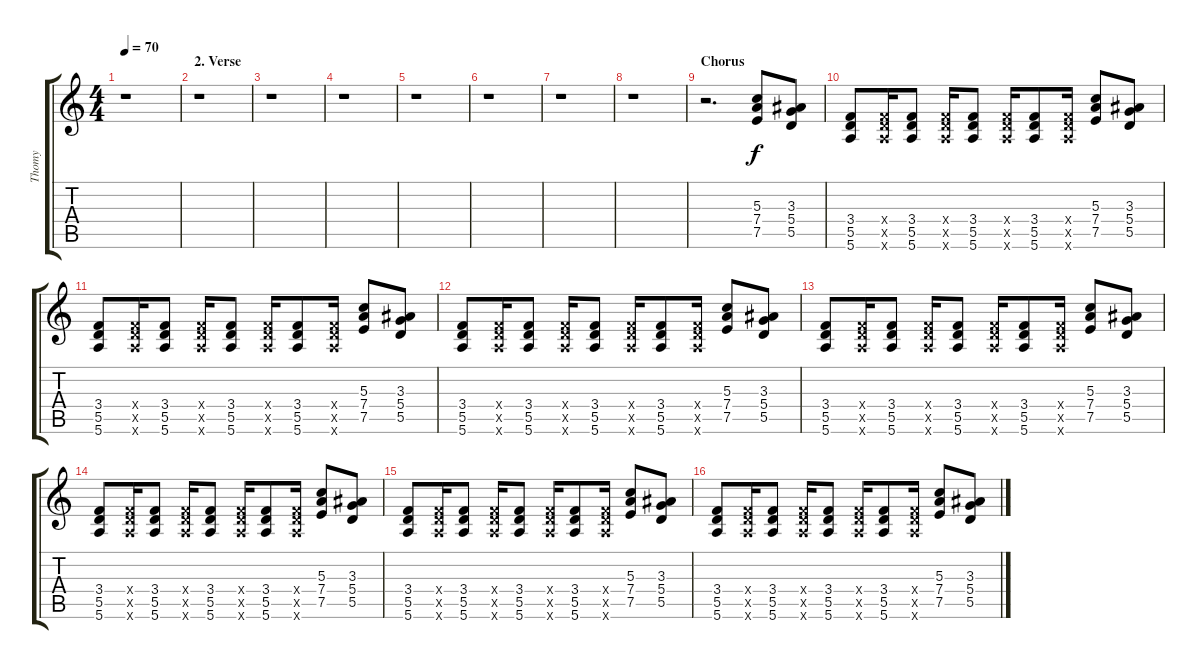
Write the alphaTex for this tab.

\track ("Thomy" "Thomy") {instrument distortionguitar}
\staff {score tabs}
\tuning (E4 B3 G3 D3 A2 E2) {hide}
\ts (4 4)
\tempo 70
\clef g2
\ks c
r.1{dy f} |
\section ("" "2. Verse")
r.1 |
r.1 |
r.1 |
r.1 |
r.1 |
r.1 |
r.1 |
\section ("" "Chorus")
r.2{d} (5.3 7.4 7.5).8 (3.3 5.4 5.5).8 |
(3.4 5.5 5.6).8 (3.4{x} 5.5{x} 5.6{x}).16 (3.4 5.5 5.6).8 (3.4{x} 5.5{x} 5.6{x}).16 (3.4 5.5 5.6).8 (3.4{x} 5.5{x} 5.6{x}).16 (3.4 5.5 5.6).8 (3.4{x} 5.5{x} 5.6{x}).16 (5.3 7.4 7.5).8 (3.3 5.4 5.5).8 |
(3.4 5.5 5.6).8 (3.4{x} 5.5{x} 5.6{x}).16 (3.4 5.5 5.6).8 (3.4{x} 5.5{x} 5.6{x}).16 (3.4 5.5 5.6).8 (3.4{x} 5.5{x} 5.6{x}).16 (3.4 5.5 5.6).8 (3.4{x} 5.5{x} 5.6{x}).16 (5.3 7.4 7.5).8 (3.3 5.4 5.5).8 |
(3.4 5.5 5.6).8 (3.4{x} 5.5{x} 5.6{x}).16 (3.4 5.5 5.6).8 (3.4{x} 5.5{x} 5.6{x}).16 (3.4 5.5 5.6).8 (3.4{x} 5.5{x} 5.6{x}).16 (3.4 5.5 5.6).8 (3.4{x} 5.5{x} 5.6{x}).16 (5.3 7.4 7.5).8 (3.3 5.4 5.5).8 |
(3.4 5.5 5.6).8 (3.4{x} 5.5{x} 5.6{x}).16 (3.4 5.5 5.6).8 (3.4{x} 5.5{x} 5.6{x}).16 (3.4 5.5 5.6).8 (3.4{x} 5.5{x} 5.6{x}).16 (3.4 5.5 5.6).8 (3.4{x} 5.5{x} 5.6{x}).16 (5.3 7.4 7.5).8 (3.3 5.4 5.5).8 |
(3.4 5.5 5.6).8 (3.4{x} 5.5{x} 5.6{x}).16 (3.4 5.5 5.6).8 (3.4{x} 5.5{x} 5.6{x}).16 (3.4 5.5 5.6).8 (3.4{x} 5.5{x} 5.6{x}).16 (3.4 5.5 5.6).8 (3.4{x} 5.5{x} 5.6{x}).16 (5.3 7.4 7.5).8 (3.3 5.4 5.5).8 |
(3.4 5.5 5.6).8 (3.4{x} 5.5{x} 5.6{x}).16 (3.4 5.5 5.6).8 (3.4{x} 5.5{x} 5.6{x}).16 (3.4 5.5 5.6).8 (3.4{x} 5.5{x} 5.6{x}).16 (3.4 5.5 5.6).8 (3.4{x} 5.5{x} 5.6{x}).16 (5.3 7.4 7.5).8 (3.3 5.4 5.5).8 |
(3.4 5.5 5.6).8 (3.4{x} 5.5{x} 5.6{x}).16 (3.4 5.5 5.6).8 (3.4{x} 5.5{x} 5.6{x}).16 (3.4 5.5 5.6).8 (3.4{x} 5.5{x} 5.6{x}).16 (3.4 5.5 5.6).8 (3.4{x} 5.5{x} 5.6{x}).16 (5.3 7.4 7.5).8 (3.3 5.4 5.5).8
